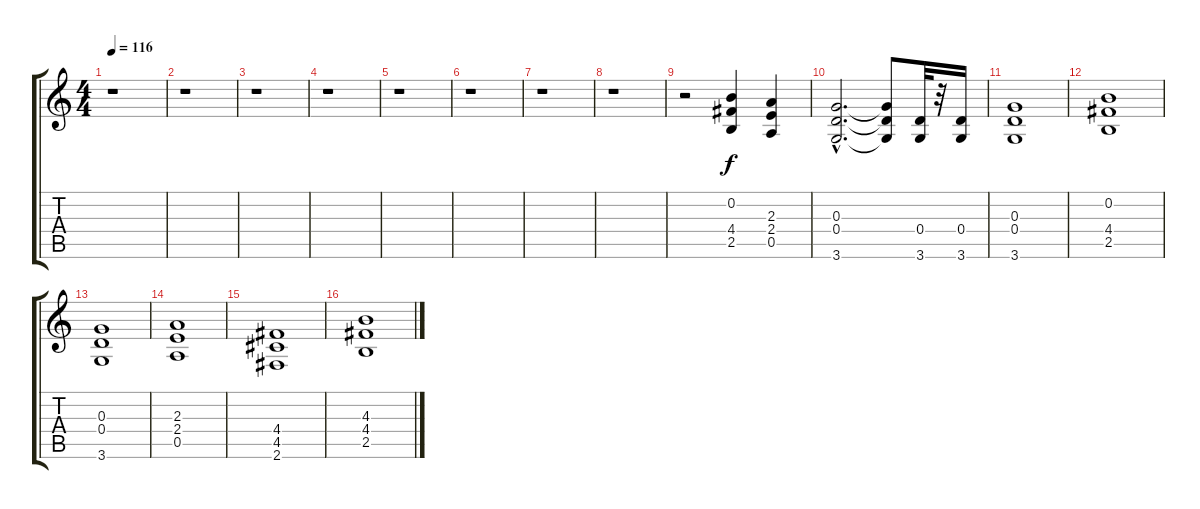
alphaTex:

\track "" {instrument overdrivenguitar}
\staff {score tabs}
\tuning (E4 B3 G3 D3 A2 E2) {hide}
\ts (4 4)
\tempo 116
\clef g2
\ks c
r.1{dy f} |
r.1 |
r.1 |
r.1 |
r.1 |
r.1 |
r.1 |
r.1 |
r.2 (0.2 4.4 2.5).4{volume 14} (2.3 2.4 0.5).4 |
(0.3{hac} 0.4{hac} 3.6{hac}).2{d} (0.3{t} 0.4{t} 3.6{t}).8 (0.4 3.6).32 r.32 (0.4 3.6).16 |
(0.3 0.4 3.6).1 |
(0.2 4.4 2.5).1 |
(0.3 0.4 3.6).1 |
(2.3 2.4 0.5).1 |
(4.4 4.5 2.6).1 |
(4.3 4.4 2.5).1
